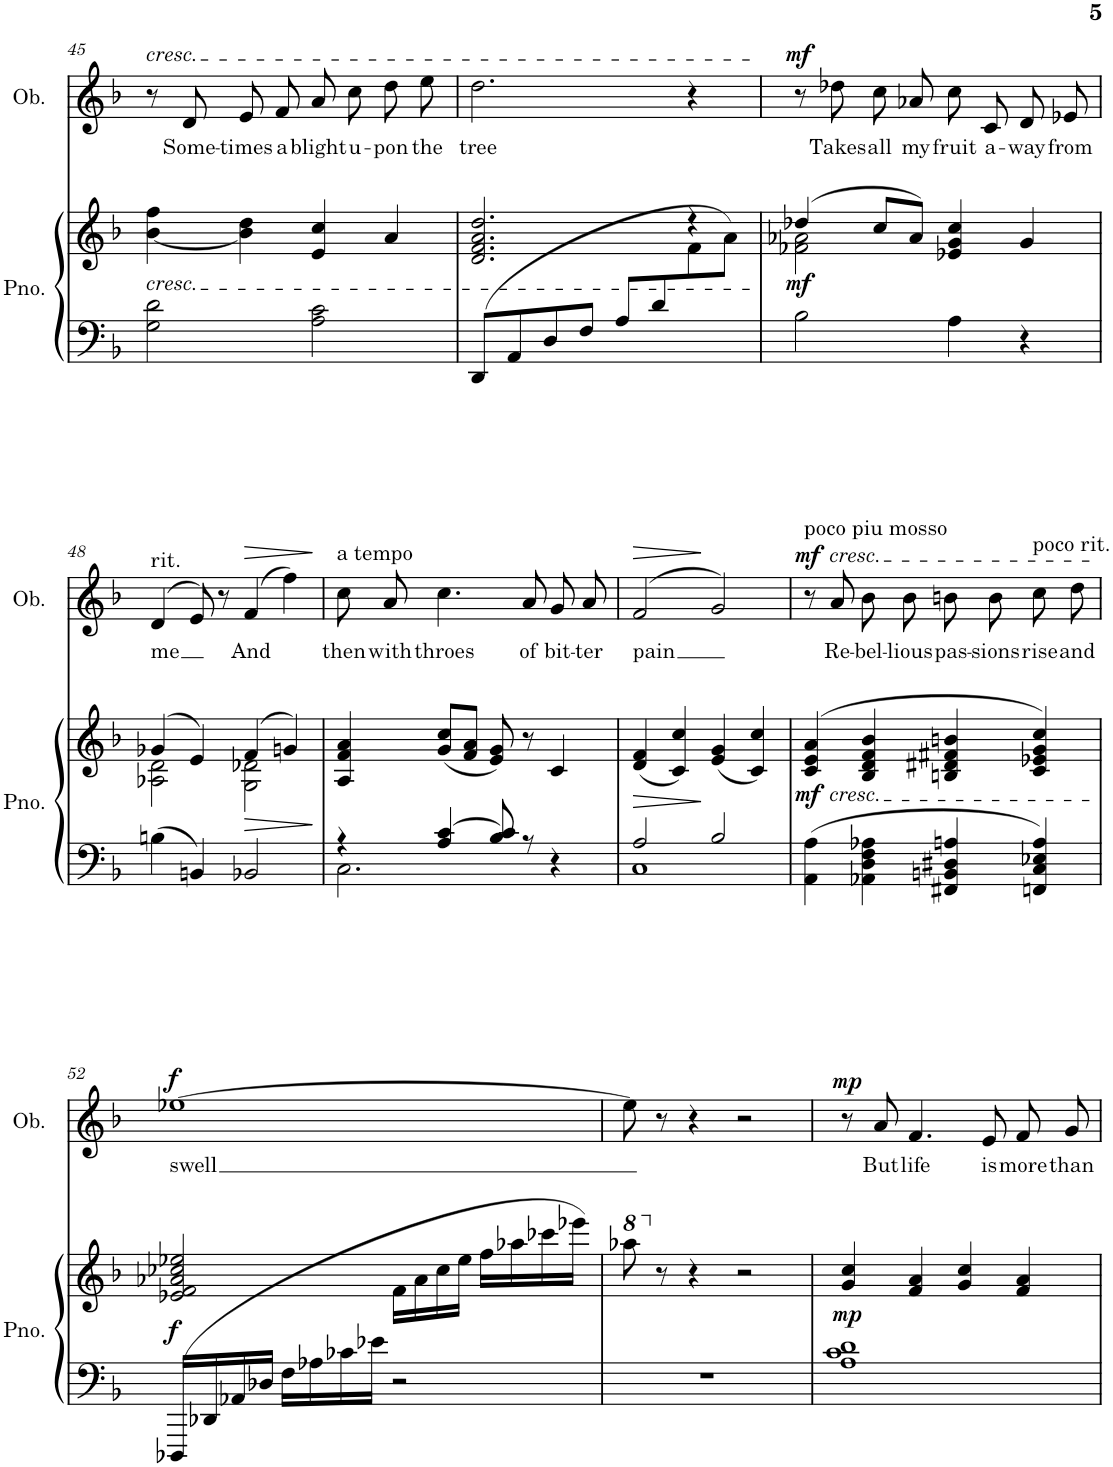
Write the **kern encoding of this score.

**kern	**kern	**dynam	**kern	**text	**dynam
*part2	*part2	*part2	*part1	*part1	*part1
*staff3	*staff2	*staff2/3	*staff1	*staff1	*staff1
*I"Piano	*	*	*I"Oboe	*	*
*I'Pno.	*	*	*I'Ob.	*	*
!!LO:PB:g=z
*clefF4	*clefG2	*	*clefG2	*	*
*k[b-]	*k[b-]	*	*k[b-]	*	*
*M4/4	*M4/4	*	*M4/4	*	*
=45	=45	=45	=45	=45	=45
!	!	!	!LO:TX:a:i:t=cresc.	!	!
!	!LO:TX:b:i:t=cresc.	!	!	!	!
2G\ 2d\	[4b-\ 4ff\	.	8r	.	.
!	!	!	!	!LO:LY:b	!
.	.	.	8d/	Some-	.
!	!	!	!	!LO:LY:b	!
.	4b-\] 4dd\	.	8e/L	-times	.
!	!	!	!	!LO:LY:b	!
.	.	.	8f/J	a	.
!	!	!	!	!LO:LY:b	!
2A\ 2c\	4e/ 4cc/	.	8a\L	blight	.
!	!	!	!	!LO:LY:b	!
.	.	.	8cc\J	u-	.
!	!	!	!	!LO:LY:b	!
.	4a/	.	8dd\L	-pon	.
!	!	!	!	!LO:LY:b	!
.	.	.	8ee\J	the	.
=46	=46	=46	=46	=46	=46
*	*^	*	*	*	*
!	!	!	!	!	!LO:LY:b	!
(8DD/L	2.d/ 2.f/ 2.a/ 2.dd/	2.ryy	.	2.dd\	tree	.
8AA/	.	.	.	.	.	.
8D/	.	.	.	.	.	.
8F/J	.	.	.	.	.	.
8A/L	.	.	.	.	.	.
8d/	.	.	.	.	.	.
4ryy	4rdd	8f\	.	4r	.	.
.	.	8a\J)	.	.	.	.
=47	=47	=47	=47	=47	=47	=47
!	!	!	!LO:DY:b	!	!	!LO:DY:a
2B-\	(4dd-X/	2f-X\ 2a-X\	mf	8r	.	mf
!	!	!	!	!	!LO:LY:b	!
.	.	.	.	8dd-X\	Takes	.
!	!	!	!	!	!LO:LY:b	!
.	8cc/L	.	.	8cc\L	all	.
!	!	!	!	!	!LO:LY:b	!
.	8a-/J)	.	.	8a-X\J	my	.
!	!	!	!	!	!LO:LY:b	!
4A\	4e-X/ 4g/ 4cc/	2ryy	.	8cc/L	fruit	.
!	!	!	!	!	!LO:LY:b	!
.	.	.	.	8c/J	a-	.
!	!	!	!	!	!LO:LY:b	!
4r	4g/	.	.	8d/L	-way	.
!	!	!	!	!	!LO:LY:b	!
.	.	.	.	8e-X/J	from	.
!!LO:LB:g=z
=48	=48	=48	=48	=48	=48	=48
!	!	!	!	!LO:TX:a:t=rit.	!	!
!	!	!	!	!	!LO:LY:b	!
4Bn\	(4g-X/	2A-X\ 2d\	.	(>4d/	me	.
4BBn/	4e/)	.	.	8e/)	.	.
.	.	.	.	8r	.	.
!	!	!	!LO:HP:b	!	!LO:LY:b	!LO:HP:b
2BB-X/	(4f/	2G\ 2d-X\	>	(>4f/	And	>
.	4gn/)	.	.	4ff\)	.	.
*	*v	*v	*	*	*	*
.	.	]	.	.	]
=49	=49	=49	=49	=49	=49
*^	*	*	*	*	*
!	!	!	!	!LO:TX:a:t=a tempo	!	!
!	!	!	!	!	!LO:LY:b	!
4r	2.C\	4A/ 4f/ 4a/	.	8cc\L	then	.
!	!	!	!	!	!LO:LY:b	!
.	.	.	.	8a\J	with	.
!	!	!	!	!	!LO:LY:b	!
4A/ [4c/	.	(8g/ 8cc/L	.	4.cc\	throes	.
.	.	8f/ 8a/J	.	.	.	.
8B-/ 8c/]	.	8e/ 8g/)	.	.	.	.
!	!	!	!	!	!LO:LY:b	!
8r	.	8r	.	8a/	of	.
!	!	!	!	!	!LO:LY:b	!
4r	4ryy	4c/	.	8g/L	bit-	.
!	!	!	!	!	!LO:LY:b	!
.	.	.	.	8a/J	-ter	.
=50	=50	=50	=50	=50	=50	=50
!	!	!	!LO:HP:b	!	!LO:LY:b	!LO:HP:b
2A/	1C	(4d/ 4f/	>	(>2f/	pain	>
.	.	4c/ 4cc/)	.	.	.	.
2B-/	.	(4e/ 4g/	]	2g/)	.	]
.	.	4c/ 4cc/)	.	.	.	.
*v	*v	*	*	*	*	*
=51	=51	=51	=51	=51	=51
!	!	!	!LO:TX:a:t=poco piu mosso	!	!
!	!	!	!LO:TX:a:i:t=cresc.	!	!
!	!LO:TX:b:i:t=cresc.	!	!	!	!
!	!	!LO:DY:b	!	!	!LO:DY:a
4AA\ 4A\	(>4c/ 4e/ 4a/	mf	8r	.	mf
!	!	!	!	!LO:LY:b	!
.	.	.	8a/	Re-	.
!	!	!	!	!LO:LY:b	!
4AA-X\ 4D\ 4F\ 4A-X\	4B-/ 4d/ 4f/ 4b-/	.	8b-\L	-bel-	.
!	!	!	!	!LO:LY:b	!
.	.	.	8b-\J	-lious	.
!	!	!	!	!LO:LY:b	!
4FF#X/ 4BBn/ 4D#X/ 4An/	4Bn/ 4d#X/ 4f#X/ 4bn/	.	8bn\L	pas-	.
!	!	!	!	!LO:LY:b	!
.	.	.	8b\J	-sions	.
!	!	!	!LO:TX:a:t=poco rit.	!	!
!	!	!	!	!LO:LY:b	!
4FFn/ 4C/ 4E-X/ 4A/	4c/ 4e-X/ 4g/ 4cc/)	.	8cc\L	rise	.
!	!	!	!	!LO:LY:b	!
.	.	.	8dd\J	and	.
!!LO:LB:g=z
=52	=52	=52	=52	=52	=52
!	!	!LO:DY:b	!	!LO:LY:b	!LO:DY:a
16DDD-X/LL	2e-X/ 2f/ 2a-X/ 2cc-X/ 2ee-X/	f	[1ee-X	swell	f
16DD-X/	.	.	.	.	.
16AA-X/	.	.	.	.	.
16D-X/JJ	.	.	.	.	.
16F\LL	.	.	.	.	.
16A-X\	.	.	.	.	.
16c-X\	.	.	.	.	.
16e-X\JJ	.	.	.	.	.
2r	16f\LL	.	.	.	.
.	16a-\	.	.	.	.
.	16cc-\	.	.	.	.
.	16ee-\JJ	.	.	.	.
.	16ff\LL	.	.	.	.
.	16aa-X\	.	.	.	.
.	16ccc-X\	.	.	.	.
.	(16eee-X\JJ	.	.	.	.
=53	=53	=53	=53	=53	=53
1r	8aaa-X\	.	8ee-\]	.	.
.	8r	.	8r	.	.
.	4r	.	4r	.	.
.	2r	.	2r	.	.
=54	=54	=54	=54	=54	=54
!	!	!LO:DY:b	!	!	!LO:DY:a
1A 1c 1d	4g/ 4cc/	mp	8r	.	mp
!	!	!	!	!LO:LY:b	!
.	.	.	8a/	But	.
!	!	!	!	!LO:LY:b	!
.	4f/ 4a/	.	4.f/	life	.
.	4g/ 4cc/	.	.	.	.
!	!	!	!	!LO:LY:b	!
.	.	.	8e/	is	.
!	!	!	!	!LO:LY:b	!
.	4f/ 4a/	.	8f/L	more	.
!	!	!	!	!LO:LY:b	!
.	.	.	8g/J	than	.
=	=	=	=	=	=
*-	*-	*-	*-	*-	*-
